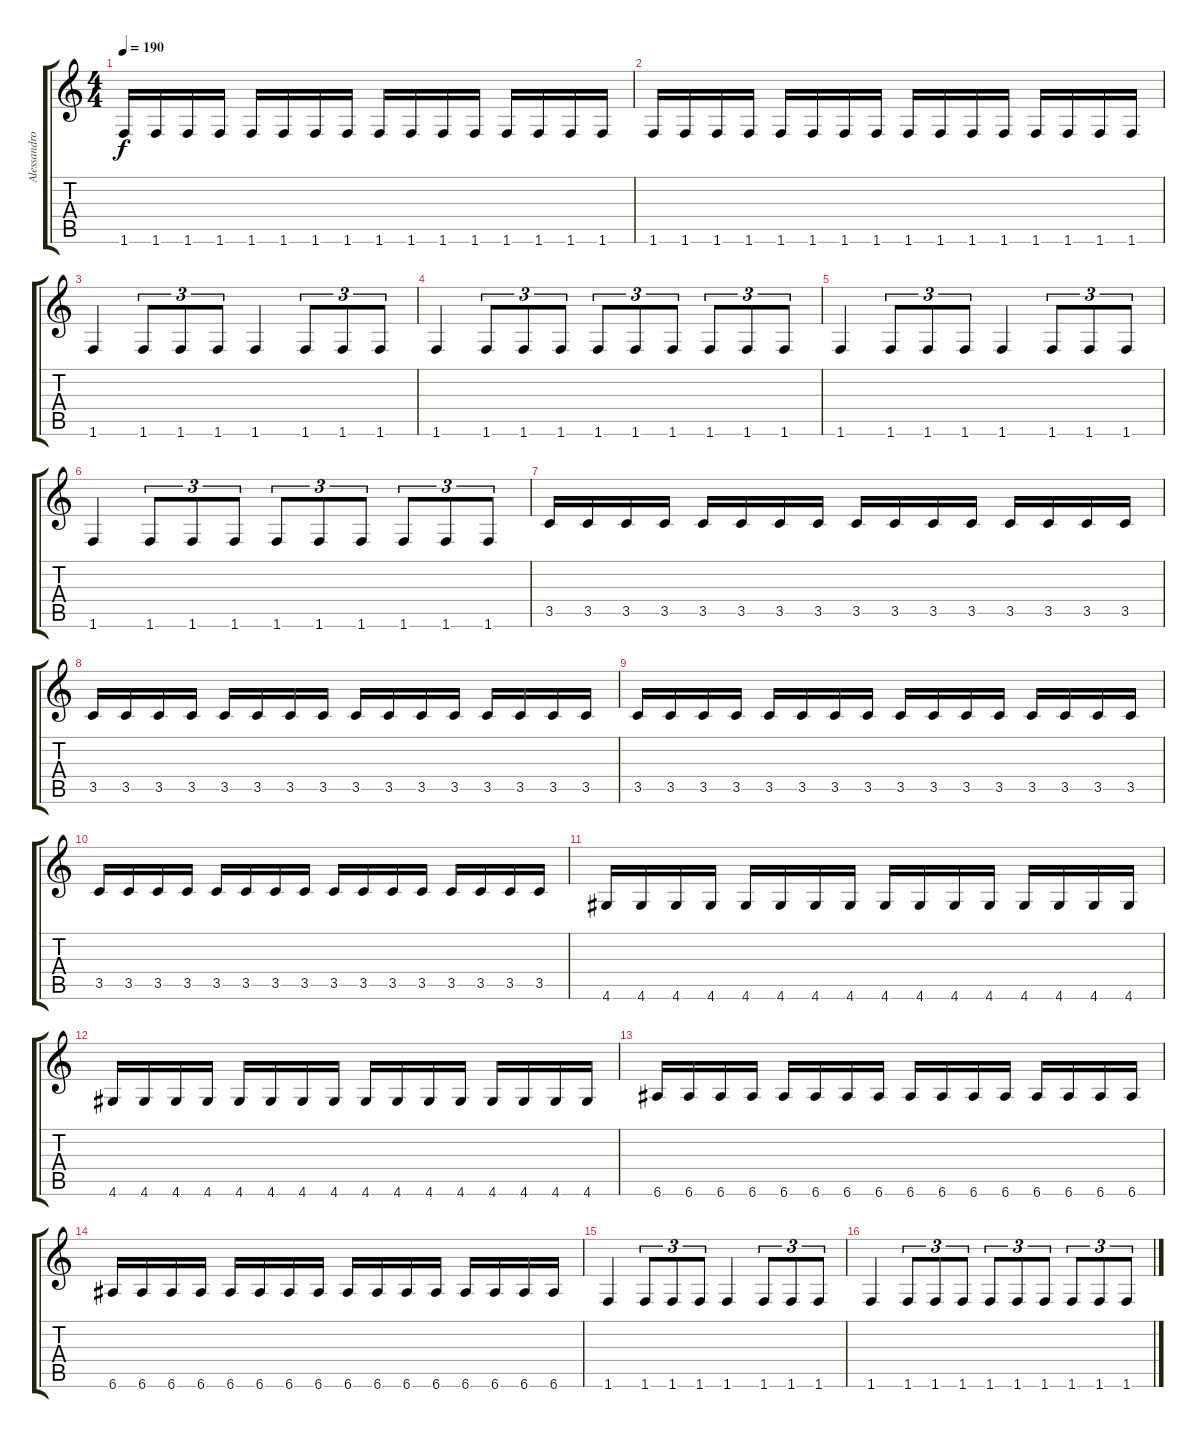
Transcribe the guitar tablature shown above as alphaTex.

\track ("Alessandro Lotta" "Alessandro") {instrument electricbassfinger}
\staff {score tabs}
\tuning (E4 B3 G3 D3 A2 E2) {hide}
\ts (4 4)
\tempo 190
\clef g2
\ks c
1.6.16{dy f} 1.6.16 1.6.16 1.6.16 1.6.16 1.6.16 1.6.16 1.6.16 1.6.16 1.6.16 1.6.16 1.6.16 1.6.16 1.6.16 1.6.16 1.6.16 |
1.6.16 1.6.16 1.6.16 1.6.16 1.6.16 1.6.16 1.6.16 1.6.16 1.6.16 1.6.16 1.6.16 1.6.16 1.6.16 1.6.16 1.6.16 1.6.16 |
1.6.4 1.6.8{tu (3 2)} 1.6.8{tu (3 2)} 1.6.8{tu (3 2)} 1.6.4 1.6.8{tu (3 2)} 1.6.8{tu (3 2)} 1.6.8{tu (3 2)} |
1.6.4 1.6.8{tu (3 2)} 1.6.8{tu (3 2)} 1.6.8{tu (3 2)} 1.6.8{tu (3 2)} 1.6.8{tu (3 2)} 1.6.8{tu (3 2)} 1.6.8{tu (3 2)} 1.6.8{tu (3 2)} 1.6.8{tu (3 2)} |
1.6.4 1.6.8{tu (3 2)} 1.6.8{tu (3 2)} 1.6.8{tu (3 2)} 1.6.4 1.6.8{tu (3 2)} 1.6.8{tu (3 2)} 1.6.8{tu (3 2)} |
1.6.4 1.6.8{tu (3 2)} 1.6.8{tu (3 2)} 1.6.8{tu (3 2)} 1.6.8{tu (3 2)} 1.6.8{tu (3 2)} 1.6.8{tu (3 2)} 1.6.8{tu (3 2)} 1.6.8{tu (3 2)} 1.6.8{tu (3 2)} |
3.5.16 3.5.16 3.5.16 3.5.16 3.5.16 3.5.16 3.5.16 3.5.16 3.5.16 3.5.16 3.5.16 3.5.16 3.5.16 3.5.16 3.5.16 3.5.16 |
3.5.16 3.5.16 3.5.16 3.5.16 3.5.16 3.5.16 3.5.16 3.5.16 3.5.16 3.5.16 3.5.16 3.5.16 3.5.16 3.5.16 3.5.16 3.5.16 |
3.5.16 3.5.16 3.5.16 3.5.16 3.5.16 3.5.16 3.5.16 3.5.16 3.5.16 3.5.16 3.5.16 3.5.16 3.5.16 3.5.16 3.5.16 3.5.16 |
3.5.16 3.5.16 3.5.16 3.5.16 3.5.16 3.5.16 3.5.16 3.5.16 3.5.16 3.5.16 3.5.16 3.5.16 3.5.16 3.5.16 3.5.16 3.5.16 |
4.6.16 4.6.16 4.6.16 4.6.16 4.6.16 4.6.16 4.6.16 4.6.16 4.6.16 4.6.16 4.6.16 4.6.16 4.6.16 4.6.16 4.6.16 4.6.16 |
4.6.16 4.6.16 4.6.16 4.6.16 4.6.16 4.6.16 4.6.16 4.6.16 4.6.16 4.6.16 4.6.16 4.6.16 4.6.16 4.6.16 4.6.16 4.6.16 |
6.6.16 6.6.16 6.6.16 6.6.16 6.6.16 6.6.16 6.6.16 6.6.16 6.6.16 6.6.16 6.6.16 6.6.16 6.6.16 6.6.16 6.6.16 6.6.16 |
6.6.16 6.6.16 6.6.16 6.6.16 6.6.16 6.6.16 6.6.16 6.6.16 6.6.16 6.6.16 6.6.16 6.6.16 6.6.16 6.6.16 6.6.16 6.6.16 |
1.6.4 1.6.8{tu (3 2)} 1.6.8{tu (3 2)} 1.6.8{tu (3 2)} 1.6.4 1.6.8{tu (3 2)} 1.6.8{tu (3 2)} 1.6.8{tu (3 2)} |
1.6.4 1.6.8{tu (3 2)} 1.6.8{tu (3 2)} 1.6.8{tu (3 2)} 1.6.8{tu (3 2)} 1.6.8{tu (3 2)} 1.6.8{tu (3 2)} 1.6.8{tu (3 2)} 1.6.8{tu (3 2)} 1.6.8{tu (3 2)}
